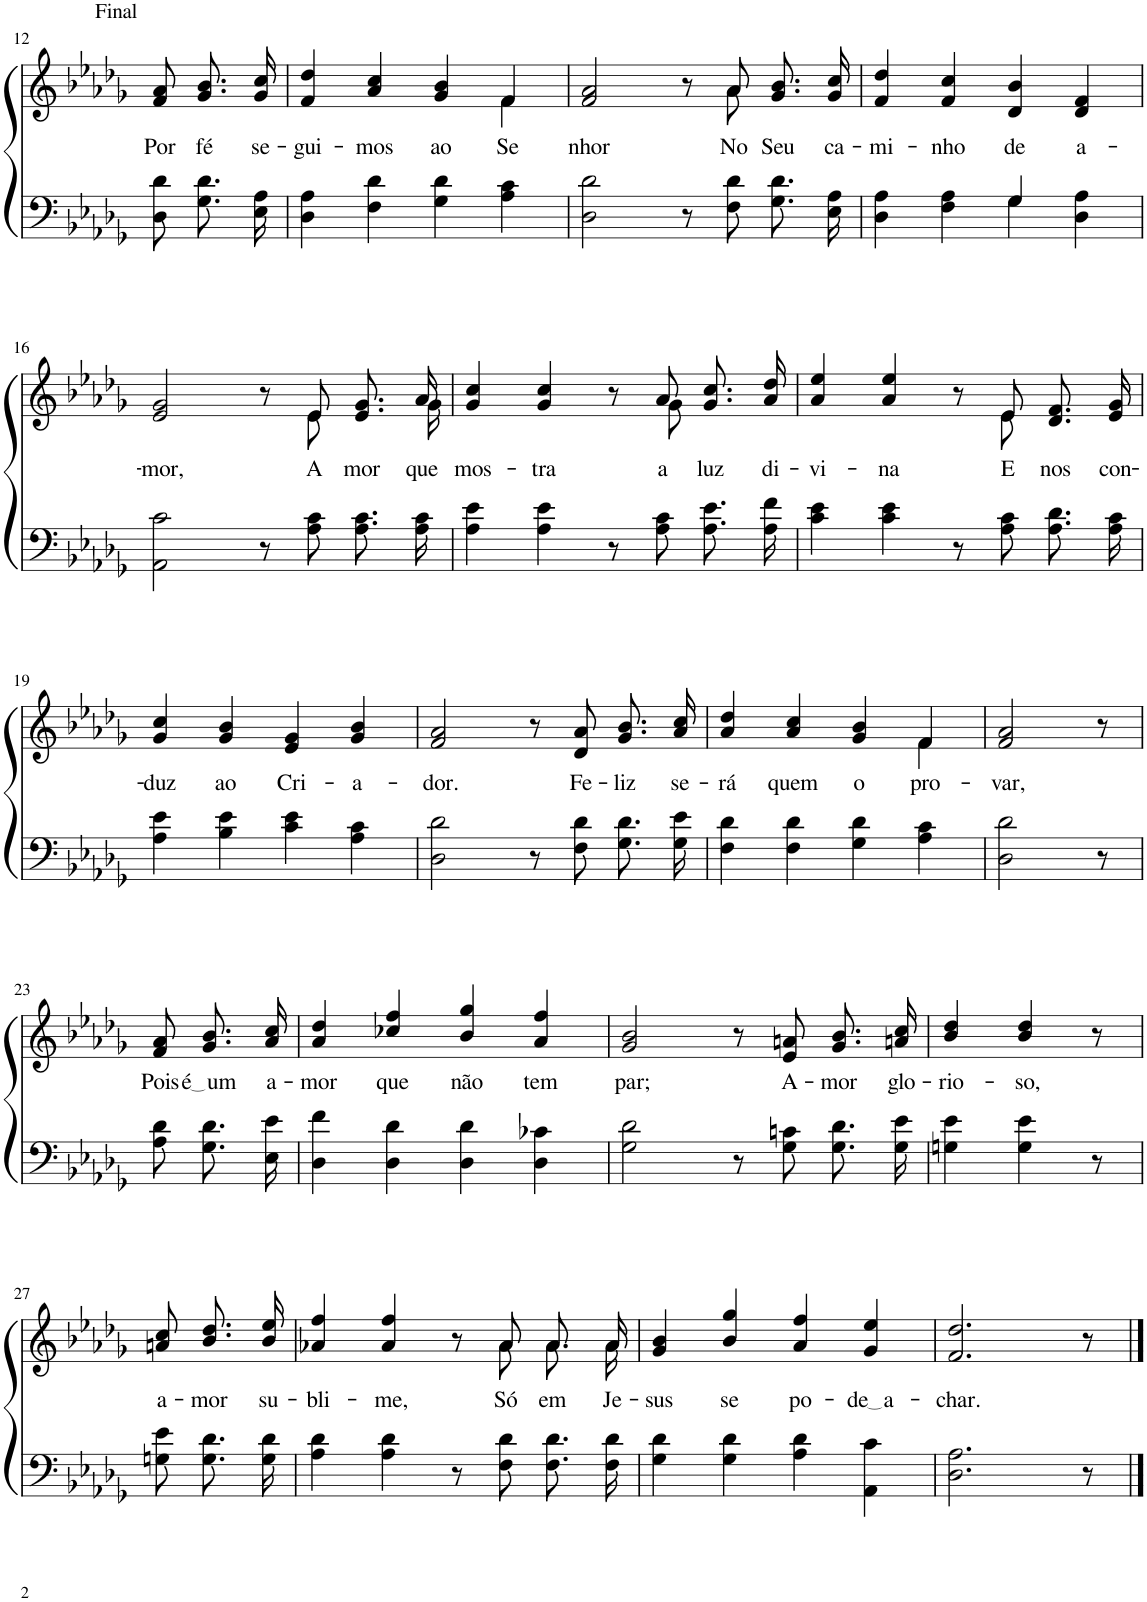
**kern	**kern	**text
*part2	*part1	*part1
*staff2	*staff1	*staff1
*I"Parte III e IV	*I"Parte I e II	*
!!LO:PB:g=z
*clefF4	*clefG2	*
*Trd2c3	*Trd2c3	*
*k[b-e-a-d-g-]	*k[b-e-a-d-g-]	*
*M4/4	*M4/4	*
=12	=12	=12
!	!LO:TX:a:t=Final	!
!	!	!LO:LY:b
8D-\ 8d-\L	8f/ 8a-/L	Por
!	!	!LO:LY:b
8.G-\ 8.d-\J	8.g-/ 8.b-/J	fé
!	!	!LO:LY:b
16E-\ 16A-\	16g-/ 16cc/	se-
=13	=13	=13
!	!	!LO:LY:b
*	*^	*
4D-\ 4A-\	4f/ 4dd-/	2.ryy	-gui-
!	!	!	!LO:LY:b
4F\ 4d-\	4a-/ 4cc/	.	-mos
!	!	!	!LO:LY:b
4G-\ 4d-\	4g-/ 4b-/	.	ao
!	!	!	!LO:LY:b
4A-\ 4c\	4f/	4f\	Se-
=14	=14	=14	=14
!	!	!	!LO:LY:b
2D-\ 2d-\	2f/ 2a-/	8ryy	-nhor
*	*v	*v	*
8r	8r	.
*	*^	*
!	!	!	!LO:LY:b
8F\ 8d-\	8a-/	8a-\	No
!	!	!	!LO:LY:b
8.G-\ 8.d-\L	8.g-/ 8.b-/L	4ryy	Seu
!	!	!	!LO:LY:b
16E-\ 16A-\Jk	16g-/ 16cc/Jk	.	ca-
*	*v	*v	*
=15	=15	=15
*^	*	*
!	!	!	!LO:LY:b
2ryy	4D-\ 4A-\	4f/ 4dd-/	-mi-
!	!	!	!LO:LY:b
.	4F\ 4A-\	4f/ 4cc/	-nho
!	!	!	!LO:LY:b
4G-/	4G-\	4d-/ 4b-/	de
!	!	!	!LO:LY:b
4ryy	4D-\ 4A-\	4d-/ 4f/	a-
!!LO:LB:g=z
=16	=16	=16	=16
!	!	!	!LO:LY:b
*v	*v	*^	*
2AA-\ 2c\	2e-/ 2g-/	8ryy	-mor,
*	*v	*v	*
8r	8r	.
*	*^	*
!	!	!	!LO:LY:b
8A-\ 8c\	8e-/	8e-\	A-
!	!	!	!LO:LY:b
8.A-\ 8.c\L	8.e-/ 8.g-/L	8.ryy	-mor
!	!	!	!LO:LY:b
16A-\ 16c\Jk	16a-/Jk	16g-\	que
=17	=17	=17	=17
!	!	!	!LO:LY:b
4A-\ 4e-\	4g-/ 4cc/	8ryy	mos-
!	!	!	!LO:LY:b
*	*v	*v	*
4A-\ 4e-\	4g-/ 4cc/	-tra
8r	8r	.
*	*^	*
!	!	!	!LO:LY:b
8A-\ 8c\	8a-/	8g-\	a
!	!	!	!LO:LY:b
8.A-\ 8.e-\L	8.g-\ 8.cc\L	4ryy	luz
!	!	!	!LO:LY:b
16A-\ 16f\Jk	16a-\ 16dd-\Jk	.	di-
=18	=18	=18	=18
!	!	!	!LO:LY:b
4c\ 4e-\	4a-/ 4ee-/	8ryy	-vi-
!	!	!	!LO:LY:b
*	*v	*v	*
4c\ 4e-\	4a-/ 4ee-/	-na
8r	8r	.
*	*^	*
!	!	!	!LO:LY:b
8A-\ 8c\	8e-/	8e-\	E
!	!	!	!LO:LY:b
8.A-\ 8.d-\L	8.d-/ 8.f/L	4ryy	nos
!	!	!	!LO:LY:b
16A-\ 16c\Jk	16e-/ 16g-/Jk	.	con-
*	*v	*v	*
!!LO:LB:g=z
=19	=19	=19
!	!	!LO:LY:b
4A-\ 4e-\	4g-/ 4cc/	-duz
!	!	!LO:LY:b
4B-\ 4e-\	4g-/ 4b-/	ao
!	!	!LO:LY:b
4c\ 4e-\	4e-/ 4g-/	Cri-
!	!	!LO:LY:b
4A-\ 4c\	4g-/ 4b-/	-a-
=20	=20	=20
!	!	!LO:LY:b
2D-\ 2d-\	2f/ 2a-/	-dor.
8r	8r	.
!	!	!LO:LY:b
8F\ 8d-\	8d-/ 8a-/	Fe-
!	!	!LO:LY:b
8.G-\ 8.d-\L	8.g-/ 8.b-/L	-liz
!	!	!LO:LY:b
16G-\ 16e-\Jk	16a-/ 16cc/Jk	se-
=21	=21	=21
!	!	!LO:LY:b
*	*^	*
4F\ 4d-\	4a-/ 4dd-/	2.ryy	-rá
!	!	!	!LO:LY:b
4F\ 4d-\	4a-/ 4cc/	.	quem
!	!	!	!LO:LY:b
4G-\ 4d-\	4g-/ 4b-/	.	o
!	!	!	!LO:LY:b
4A-\ 4c\	4f/	4f\	pro-
=22	=22	=22	=22
!	!	!	!LO:LY:b
*	*v	*v	*
2D-\ 2d-\	2f/ 2a-/	-var,
8r	8r	.
!!LO:LB:g=z
=23	=23	=23
!	!	!LO:LY:b
8A-\ 8d-\L	8f/ 8a-/L	Pois
!	!	!LO:LY:b
8.G-\ 8.d-\J	8.g-/ 8.b-/J	é um
!	!	!LO:LY:b
16E-\ 16e-\	16a-/ 16cc/	a-
=24	=24	=24
!	!	!LO:LY:b
4D-\ 4f\	4a-/ 4dd-/	-mor
!	!	!LO:LY:b
4D-\ 4d-\	4cc-X/ 4ff/	que
!	!	!LO:LY:b
4D-\ 4d-\	4b-/ 4gg-/	não
!	!	!LO:LY:b
4D-\ 4c-X\	4a-/ 4ff/	tem
=25	=25	=25
!	!	!LO:LY:b
2G-\ 2d-\	2g-/ 2b-/	par;
8r	8r	.
!	!	!LO:LY:b
8G-\ 8cn\	8e-/ 8an/	A-
!	!	!LO:LY:b
8.G-\ 8.d-\L	8.g-/ 8.b-/L	-mor
!	!	!LO:LY:b
16G-\ 16e-\Jk	16an/ 16cc/Jk	glo-
=26	=26	=26
!	!	!LO:LY:b
4Gn\ 4e-\	4b-/ 4dd-/	-rio-
!	!	!LO:LY:b
4G\ 4e-\	4b-/ 4dd-/	-so,
8r	8r	.
!!LO:LB:g=z
=27	=27	=27
!	!	!LO:LY:b
8Gn\ 8e-\L	8an\ 8cc\L	a-
!	!	!LO:LY:b
8.G\ 8.d-\J	8.b-\ 8.dd-\J	-mor
!	!	!LO:LY:b
16G\ 16d-\	16b-/ 16ee-/	su-
=28	=28	=28
!	!	!LO:LY:b
*	*^	*
4A-\ 4d-\	4a-X/ 4ff/	8ryy	-bli-
!	!	!	!LO:LY:b
*	*v	*v	*
4A-\ 4d-\	4a-/ 4ff/	-me,
8r	8r	.
*	*^	*
!	!	!	!LO:LY:b
8F\ 8d-\	8a-/	8a-\	Só
!	!	!	!LO:LY:b
8.F\ 8.d-\L	8.a-/L	8.a-\L	em
!	!	!	!LO:LY:b
16F\ 16d-\Jk	16a-/Jk	16a-\Jk	Je-
=29	=29	=29	=29
!	!	!	!LO:LY:b
*	*v	*v	*
4G-\ 4d-\	4g-/ 4b-/	-sus
!	!	!LO:LY:b
4G-\ 4d-\	4b-/ 4gg-/	se
!	!	!LO:LY:b
4A-\ 4d-\	4a-/ 4ff/	po-
!	!	!LO:LY:b
4AA-\ 4c\	4g-/ 4ee-/	de a
=30	=30	=30
!	!	!LO:LY:b
2.D-\ 2.A-\	2.f/ 2.dd-/	-char.
8r	8r	.
==	==	==
*-	*-	*-
